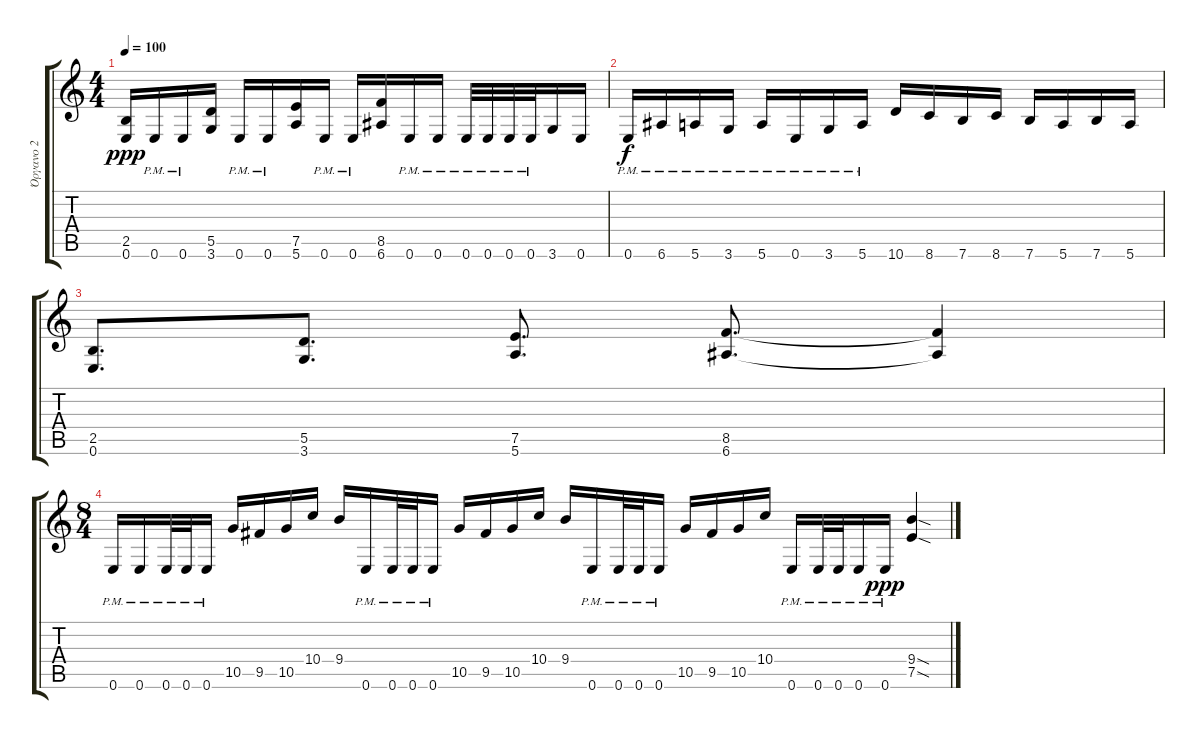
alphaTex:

\track ("Όργανο 2" "Όργανο 2") {instrument distortionguitar}
\staff {score tabs}
\tuning (E4 B3 G3 D3 A2 E2) {hide}
\ts (4 4)
\tempo 100
\clef g2
\ks c
(2.5 0.6).16{dy ppp} 0.6{pm}.16 0.6{pm}.16 (5.5 3.6).16 0.6{pm}.16 0.6{pm}.16 (7.5 5.6).16 0.6{pm}.16 0.6{pm}.16 (8.5 6.6).16 0.6{pm}.16 0.6{pm}.16 0.6{pm}.32 0.6{pm}.32 0.6{pm}.32 0.6{pm}.32 3.6.16 0.6.16 |
0.6{pm}.16{dy f} 6.6{pm}.16 5.6{pm}.16 3.6{pm}.16 5.6{pm}.16 0.6{pm}.16 3.6{pm}.16 5.6{pm}.16 10.6.16 8.6.16 7.6.16 8.6.16 7.6.16 5.6.16 7.6.16 5.6.16 |
(2.5 0.6).8{d} (5.5 3.6).8{d} (7.5 5.6).8{d} (8.5 6.6).8{d} (8.5{t} 6.6{t}).4 |
\ts (8 4)
0.6{pm}.16 0.6{pm}.16 0.6{pm}.32 0.6{pm}.32 0.6{pm}.16 10.5.16 9.5.16 10.5.16 10.4.16 9.4.16 0.6{pm}.16 0.6{pm}.32 0.6{pm}.32 0.6{pm}.16 10.5.16 9.5.16 10.5.16 10.4.16 9.4.16 0.6{pm}.16 0.6{pm}.32 0.6{pm}.32 0.6{pm}.16 10.5.16 9.5.16 10.5.16 10.4.16 0.6{pm}.16 0.6{pm}.32 0.6{pm}.32 0.6{pm}.16 0.6{pm}.16{dy ppp} (9.4{sod} 7.5{sod}).4
